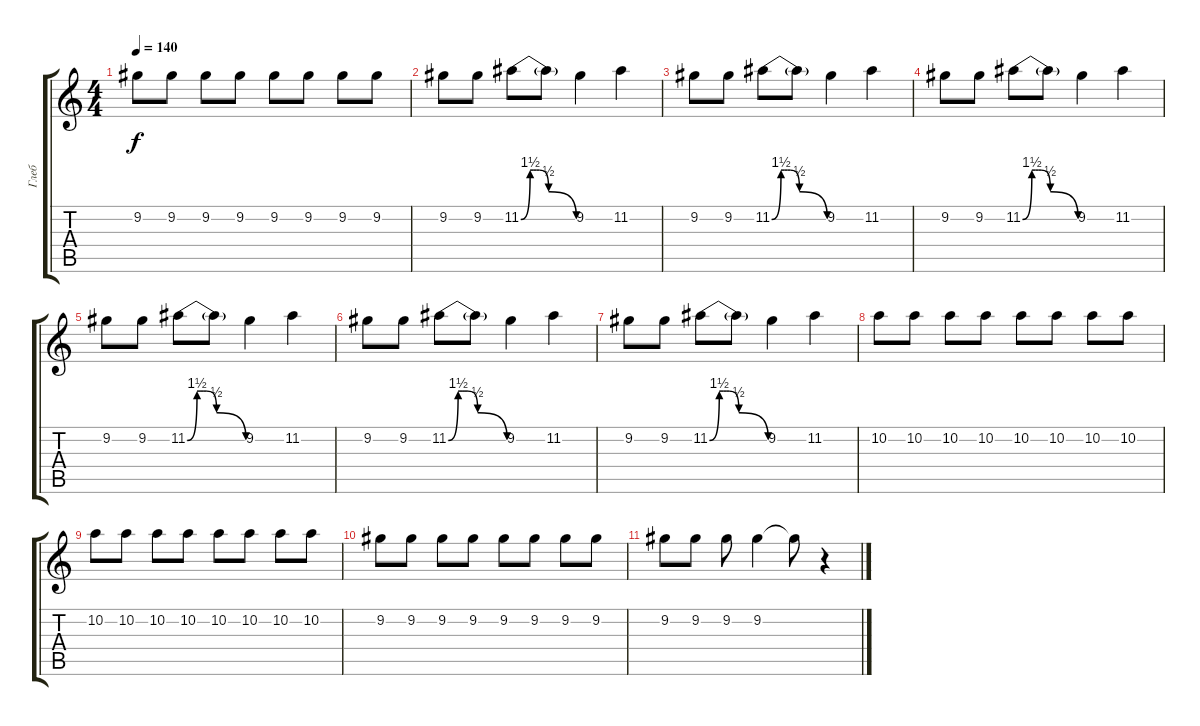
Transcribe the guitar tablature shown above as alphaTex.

\track ("Глеб" "Глеб") {instrument overdrivenguitar}
\staff {score tabs}
\tuning (E4 B3 G3 D3 A2 E2) {hide}
\ts (4 4)
\tempo 140
\clef g2
\ks c
9.2.8{dy f} 9.2.8 9.2.8 9.2.8 9.2.8 9.2.8 9.2.8 9.2.8 |
9.2.8 9.2.8 11.2{be (custom 0 0 10 6 14 6 17 6 20 6 30 2 60 0)}.8 11.2{t}.8 9.2.4 11.2.4 |
9.2.8 9.2.8 11.2{be (custom 0 0 10 6 14 6 17 6 20 6 30 2 60 0)}.8 11.2{t}.8 9.2.4 11.2.4 |
9.2.8 9.2.8 11.2{be (custom 0 0 10 6 14 6 17 6 20 6 30 2 60 0)}.8 11.2{t}.8 9.2.4 11.2.4 |
9.2.8 9.2.8 11.2{be (custom 0 0 10 6 14 6 17 6 20 6 30 2 60 0)}.8 11.2{t}.8 9.2.4 11.2.4 |
9.2.8 9.2.8 11.2{be (custom 0 0 10 6 14 6 17 6 20 6 30 2 60 0)}.8 11.2{t}.8 9.2.4 11.2.4 |
9.2.8 9.2.8 11.2{be (custom 0 0 10 6 14 6 17 6 20 6 30 2 60 0)}.8 11.2{t}.8 9.2.4 11.2.4 |
10.2.8 10.2.8 10.2.8 10.2.8 10.2.8 10.2.8 10.2.8 10.2.8 |
10.2.8 10.2.8 10.2.8 10.2.8 10.2.8 10.2.8 10.2.8 10.2.8 |
9.2.8 9.2.8 9.2.8 9.2.8 9.2.8 9.2.8 9.2.8 9.2.8 |
9.2.8 9.2.8 9.2.8 9.2.4 9.2{t}.8 r.4
